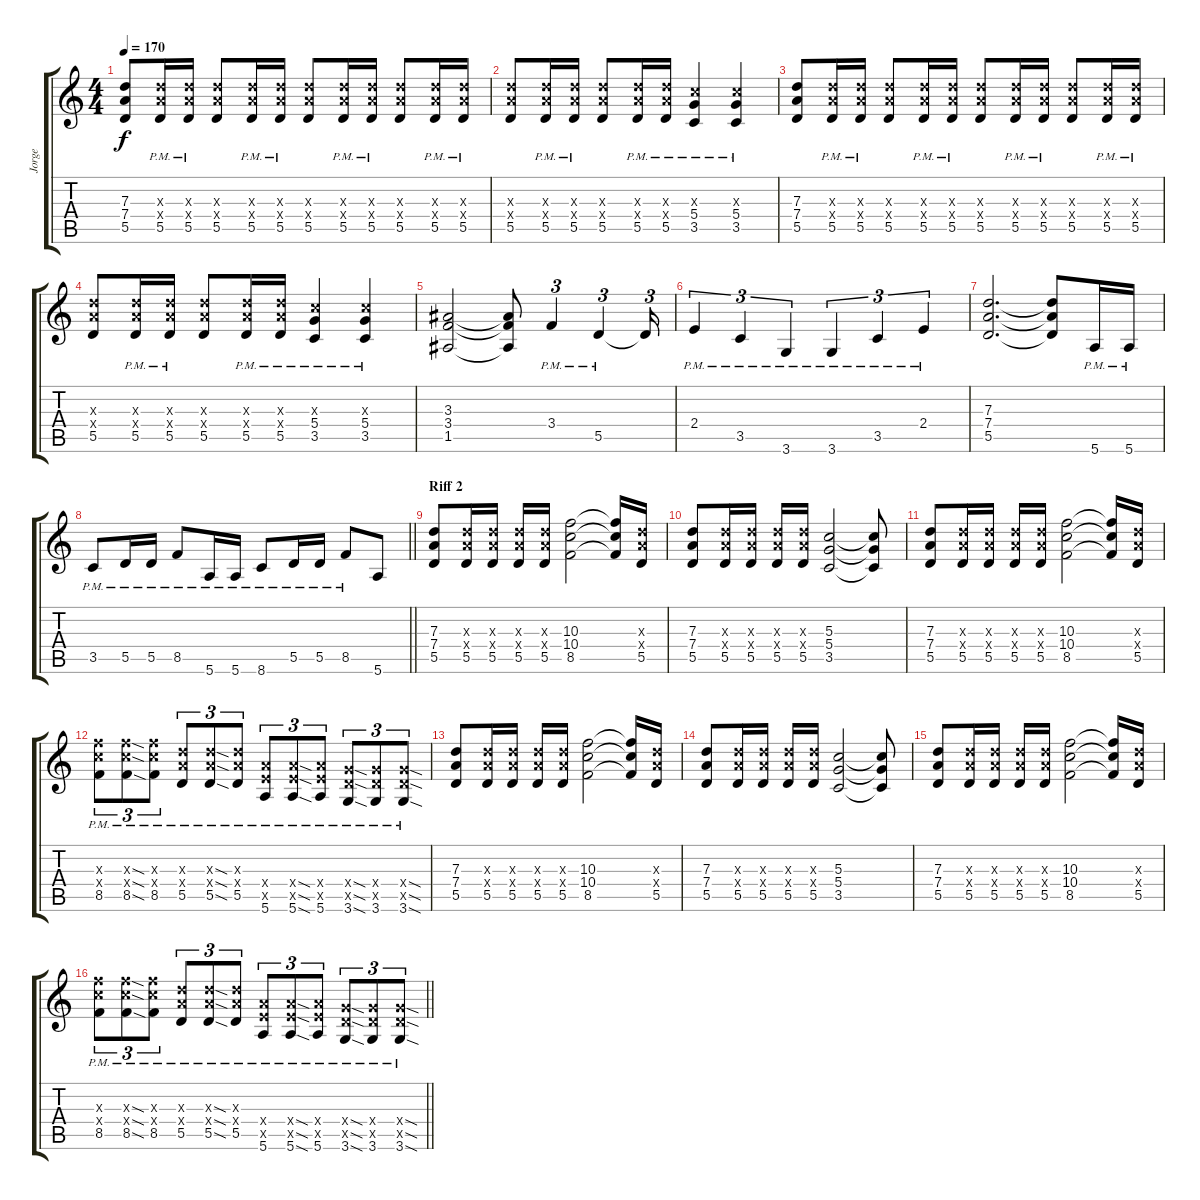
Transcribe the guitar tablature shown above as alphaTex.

\track ("Jorge" "Jorge") {instrument distortionguitar}
\staff {score tabs}
\tuning (E4 B3 G3 D3 A2 E2) {hide}
\ts (4 4)
\tempo 170
\clef g2
\ks c
(7.3 7.4 5.5).8{dy f} (7.3{x} 7.4{x} 5.5{pm}).16 (7.3{x} 7.4{x} 5.5{pm}).16 (7.3{x} 7.4{x} 5.5).8 (7.3{x} 7.4{x} 5.5{pm}).16 (7.3{x} 7.4{x} 5.5{pm}).16 (7.3{x} 7.4{x} 5.5).8 (7.3{x} 7.4{x} 5.5{pm}).16 (7.3{x} 7.4{x} 5.5{pm}).16 (7.3{x} 7.4{x} 5.5).8 (7.3{x} 7.4{x} 5.5{pm}).16 (7.3{x} 7.4{x} 5.5{pm}).16 |
(7.3{x} 7.4{x} 5.5).8 (7.3{x} 7.4{x} 5.5{pm}).16 (7.3{x} 7.4{x} 5.5{pm}).16 (7.3{x} 7.4{x} 5.5).8 (7.3{x} 7.4{x} 5.5{pm}).16 (7.3{x} 7.4{x} 5.5{pm}).16 (5.3{x} 5.4{pm} 3.5{pm}).4 (5.3{x} 5.4{pm} 3.5{pm}).4 |
(7.3 7.4 5.5).8 (7.3{x} 7.4{x} 5.5{pm}).16 (7.3{x} 7.4{x} 5.5{pm}).16 (7.3{x} 7.4{x} 5.5).8 (7.3{x} 7.4{x} 5.5{pm}).16 (7.3{x} 7.4{x} 5.5{pm}).16 (7.3{x} 7.4{x} 5.5).8 (7.3{x} 7.4{x} 5.5{pm}).16 (7.3{x} 7.4{x} 5.5{pm}).16 (7.3{x} 7.4{x} 5.5).8 (7.3{x} 7.4{x} 5.5{pm}).16 (7.3{x} 7.4{x} 5.5{pm}).16 |
(7.3{x} 7.4{x} 5.5).8 (7.3{x} 7.4{x} 5.5{pm}).16 (7.3{x} 7.4{x} 5.5{pm}).16 (7.3{x} 7.4{x} 5.5).8 (7.3{x} 7.4{x} 5.5{pm}).16 (7.3{x} 7.4{x} 5.5{pm}).16 (5.3{x} 5.4{pm} 3.5{pm}).4 (5.3{x} 5.4{pm} 3.5{pm}).4 |
(3.3 3.4 1.5).2 (3.3{t} 3.4{t} 1.5{t}).8 3.4{pm}.4{tu (3 2)} 5.5{pm}.4{tu (3 2)} 5.5{t}.16{tu (3 2)} |
2.4{pm}.4{tu (3 2)} 3.5{pm}.4{tu (3 2)} 3.6{pm}.4{tu (3 2)} 3.6{pm}.4{tu (3 2)} 3.5{pm}.4{tu (3 2)} 2.4{pm}.4{tu (3 2)} |
(7.3 7.4 5.5).2{d} (7.3{t} 7.4{t} 5.5{t}).8 5.6{pm}.16 5.6{pm}.16 |
\barLineRight lightlight
3.5{pm}.8 5.5{pm}.16 5.5{pm}.16 8.5{pm}.8 5.6{pm}.16 5.6{pm}.16 8.6{pm}.8 5.5{pm}.16 5.5{pm}.16 8.5{pm}.8 5.6.8 |
\section ("" "Riff 2")
(7.3 7.4 5.5).8 (7.3{x} 7.4{x} 5.5).16 (7.3{x} 7.4{x} 5.5).16 (7.3{x} 7.4{x} 5.5).16 (7.3{x} 7.4{x} 5.5).16 (10.3 10.4 8.5).2 (10.3{t} 10.4{t} 8.5{t}).16 (7.3{x} 7.4{x} 5.5).16 |
(7.3 7.4 5.5).8 (7.3{x} 7.4{x} 5.5).16 (7.3{x} 7.4{x} 5.5).16 (7.3{x} 7.4{x} 5.5).16 (7.3{x} 7.4{x} 5.5).16 (5.3 5.4 3.5).2 (5.3{t} 5.4{t} 3.5{t}).8 |
(7.3 7.4 5.5).8 (7.3{x} 7.4{x} 5.5).16 (7.3{x} 7.4{x} 5.5).16 (7.3{x} 7.4{x} 5.5).16 (7.3{x} 7.4{x} 5.5).16 (10.3 10.4 8.5).2 (10.3{t} 10.4{t} 8.5{t}).16 (7.3{x} 7.4{x} 5.5).16 |
(10.3{x} 10.4{x} 8.5{pm}).8{tu (3 2)} (10.3{sod x} 10.4{sod x} 8.5{sod pm}).8{tu (3 2)} (10.3{x} 10.4{x} 8.5{pm}).8{tu (3 2)} (7.3{x} 7.4{x} 5.5{pm}).8{tu (3 2)} (7.3{sod x} 7.4{sod x} 5.5{sod pm}).8{tu (3 2)} (7.3{x} 7.4{x} 5.5{pm}).8{tu (3 2)} (7.4{x} 7.5{x} 5.6{pm}).8{tu (3 2)} (7.4{sod x} 7.5{sod x} 5.6{sod pm}).8{tu (3 2)} (7.4{x} 7.5{x} 5.6{pm}).8{tu (3 2)} (5.4{sod x} 5.5{sod x} 3.6{sod pm}).8{tu (3 2)} (5.4{x} 5.5{x} 3.6{pm}).8{tu (3 2)} (5.4{sod x} 5.5{sod x} 3.6{sod pm}).8{tu (3 2)} |
(7.3 7.4 5.5).8 (7.3{x} 7.4{x} 5.5).16 (7.3{x} 7.4{x} 5.5).16 (7.3{x} 7.4{x} 5.5).16 (7.3{x} 7.4{x} 5.5).16 (10.3 10.4 8.5).2 (10.3{t} 10.4{t} 8.5{t}).16 (7.3{x} 7.4{x} 5.5).16 |
(7.3 7.4 5.5).8 (7.3{x} 7.4{x} 5.5).16 (7.3{x} 7.4{x} 5.5).16 (7.3{x} 7.4{x} 5.5).16 (7.3{x} 7.4{x} 5.5).16 (5.3 5.4 3.5).2 (5.3{t} 5.4{t} 3.5{t}).8 |
(7.3 7.4 5.5).8 (7.3{x} 7.4{x} 5.5).16 (7.3{x} 7.4{x} 5.5).16 (7.3{x} 7.4{x} 5.5).16 (7.3{x} 7.4{x} 5.5).16 (10.3 10.4 8.5).2 (10.3{t} 10.4{t} 8.5{t}).16 (7.3{x} 7.4{x} 5.5).16 |
\barLineRight lightlight
(10.3{x} 10.4{x} 8.5{pm}).8{tu (3 2)} (10.3{sod x} 10.4{sod x} 8.5{sod pm}).8{tu (3 2)} (10.3{x} 10.4{x} 8.5{pm}).8{tu (3 2)} (7.3{x} 7.4{x} 5.5{pm}).8{tu (3 2)} (7.3{sod x} 7.4{sod x} 5.5{sod pm}).8{tu (3 2)} (7.3{x} 7.4{x} 5.5{pm}).8{tu (3 2)} (7.4{x} 7.5{x} 5.6{pm}).8{tu (3 2)} (7.4{sod x} 7.5{sod x} 5.6{sod pm}).8{tu (3 2)} (7.4{x} 7.5{x} 5.6{pm}).8{tu (3 2)} (5.4{sod x} 5.5{sod x} 3.6{sod pm}).8{tu (3 2)} (5.4{x} 5.5{x} 3.6{pm}).8{tu (3 2)} (5.4{sod x} 5.5{sod x} 3.6{sod pm}).8{tu (3 2)}
